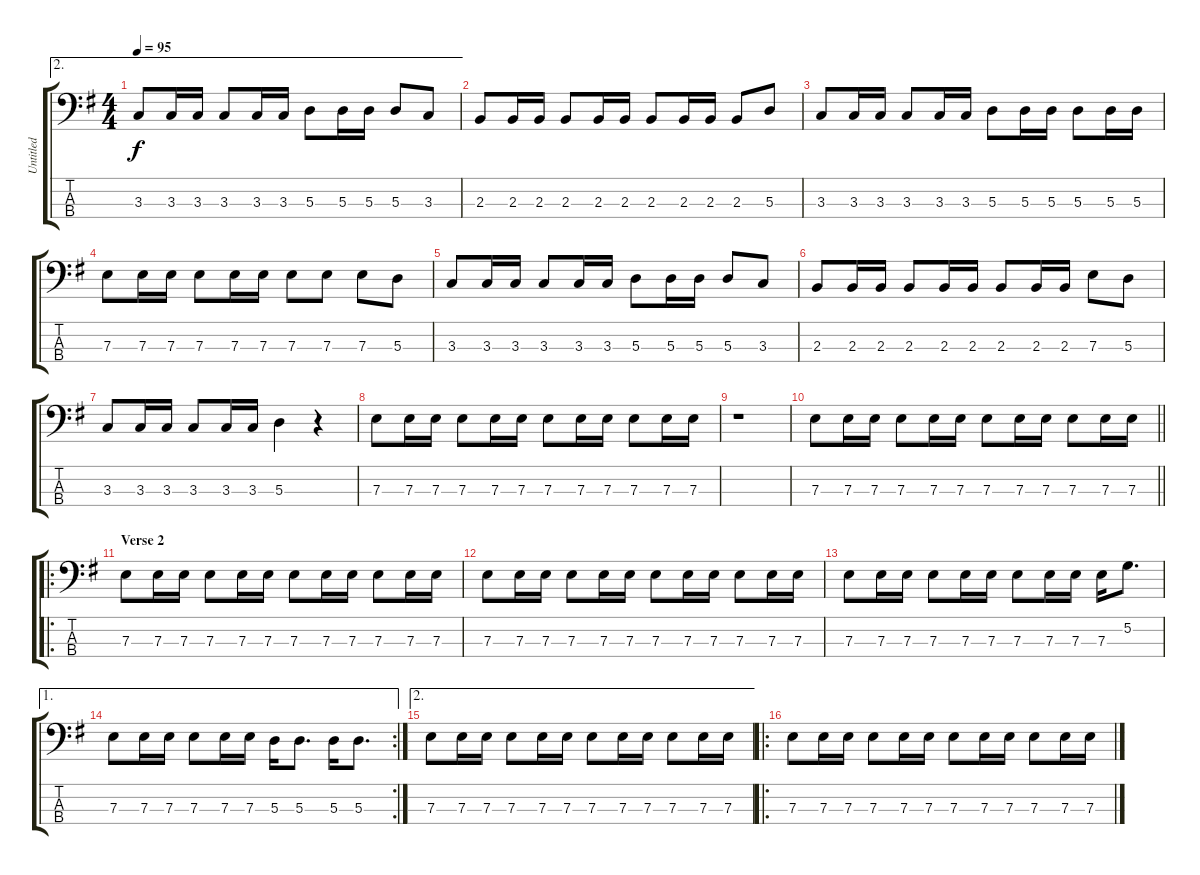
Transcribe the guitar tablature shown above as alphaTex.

\track ("Untitled" "Untitled") {instrument electricbassfinger}
\staff {score tabs}
\tuning (G2 D2 A1 E1) {hide}
\ae 2
\ts (4 4)
\tempo 95
\clef f4
\ks g
3.3.8{dy f} 3.3.16 3.3.16 3.3.8 3.3.16 3.3.16 5.3.8 5.3.16 5.3.16 5.3.8 3.3.8 |
2.3.8 2.3.16 2.3.16 2.3.8 2.3.16 2.3.16 2.3.8 2.3.16 2.3.16 2.3.8 5.3.8 |
3.3.8 3.3.16 3.3.16 3.3.8 3.3.16 3.3.16 5.3.8 5.3.16 5.3.16 5.3.8 5.3.16 5.3.16 |
7.3.8 7.3.16 7.3.16 7.3.8 7.3.16 7.3.16 7.3.8 7.3.8 7.3.8 5.3.8 |
3.3.8 3.3.16 3.3.16 3.3.8 3.3.16 3.3.16 5.3.8 5.3.16 5.3.16 5.3.8 3.3.8 |
2.3.8 2.3.16 2.3.16 2.3.8 2.3.16 2.3.16 2.3.8 2.3.16 2.3.16 7.3.8 5.3.8 |
3.3.8 3.3.16 3.3.16 3.3.8 3.3.16 3.3.16 5.3.4 r.4 |
7.3.8 7.3.16 7.3.16 7.3.8 7.3.16 7.3.16 7.3.8 7.3.16 7.3.16 7.3.8 7.3.16 7.3.16 |
r.1 |
\barLineRight lightlight
7.3.8 7.3.16 7.3.16 7.3.8 7.3.16 7.3.16 7.3.8 7.3.16 7.3.16 7.3.8 7.3.16 7.3.16 |
\ro
\section ("" "Verse 2")
7.3.8 7.3.16 7.3.16 7.3.8 7.3.16 7.3.16 7.3.8 7.3.16 7.3.16 7.3.8 7.3.16 7.3.16 |
7.3.8 7.3.16 7.3.16 7.3.8 7.3.16 7.3.16 7.3.8 7.3.16 7.3.16 7.3.8 7.3.16 7.3.16 |
7.3.8 7.3.16 7.3.16 7.3.8 7.3.16 7.3.16 7.3.8 7.3.16 7.3.16 7.3.16 5.2.8{d} |
\ae 1
\rc 2
7.3.8 7.3.16 7.3.16 7.3.8 7.3.16 7.3.16 5.3.16 5.3.8{d} 5.3.16 5.3.8{d} |
\ae 2
7.3.8 7.3.16 7.3.16 7.3.8 7.3.16 7.3.16 7.3.8 7.3.16 7.3.16 7.3.8 7.3.16 7.3.16 |
\ro
7.3.8 7.3.16 7.3.16 7.3.8 7.3.16 7.3.16 7.3.8 7.3.16 7.3.16 7.3.8 7.3.16 7.3.16
